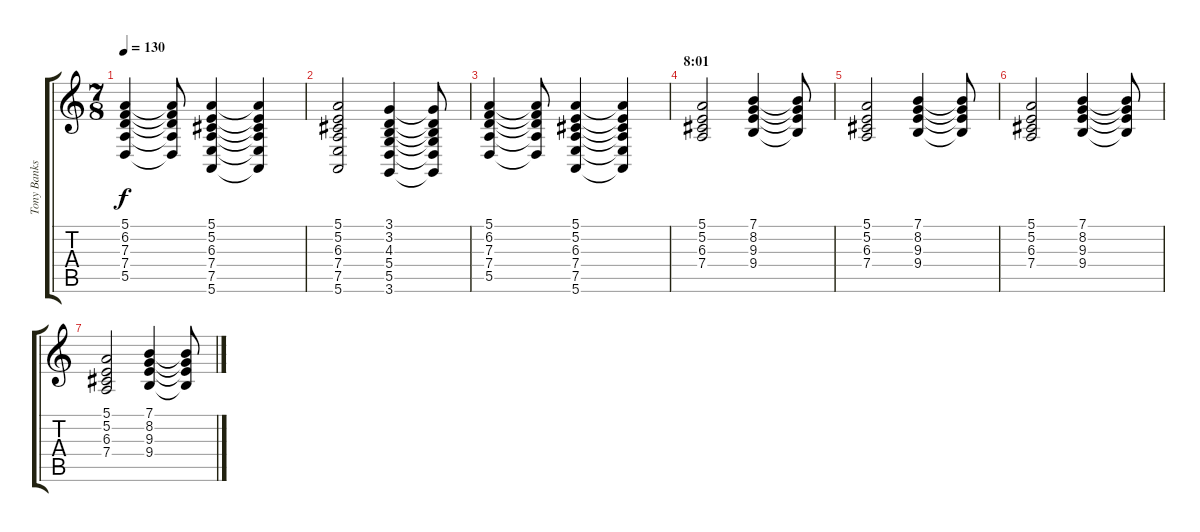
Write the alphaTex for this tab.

\track ("Tony Banks (organ)" "Tony Banks") {instrument drawbarorgan}
\staff {score tabs}
\tuning (E4 B3 G3 D3 A2 E2) {hide}
\ts (7 8)
\tempo 130
\clef g2
\ks c
(5.1 6.2 7.3 7.4 5.5).4{dy f} (5.1{t} 6.2{t} 7.3{t} 7.4{t} 5.5{t}).8 (5.1 5.2 6.3 7.4 7.5 5.6).4 (5.1{t} 5.2{t} 6.3{t} 7.4{t} 7.5{t} 5.6{t}).4 |
(5.1 5.2 6.3 7.4 7.5 5.6).2 (3.1 3.2 4.3 5.4 5.5 3.6).4 (3.1{t} 3.2{t} 4.3{t} 5.4{t} 5.5{t} 3.6{t}).8 |
(5.1 6.2 7.3 7.4 5.5).4 (5.1{t} 6.2{t} 7.3{t} 7.4{t} 5.5{t}).8 (5.1 5.2 6.3 7.4 7.5 5.6).4 (5.1{t} 5.2{t} 6.3{t} 7.4{t} 7.5{t} 5.6{t}).4 |
\section ("" "8:01")
(5.1 5.2 6.3 7.4).2 (7.1 8.2 9.3 9.4).4 (7.1{t} 8.2{t} 9.3{t} 9.4{t}).8 |
(5.1 5.2 6.3 7.4).2 (7.1 8.2 9.3 9.4).4 (7.1{t} 8.2{t} 9.3{t} 9.4{t}).8 |
(5.1 5.2 6.3 7.4).2{volume 4} (7.1 8.2 9.3 9.4).4 (7.1{t} 8.2{t} 9.3{t} 9.4{t}).8 |
(5.1 5.2 6.3 7.4).2 (7.1 8.2 9.3 9.4).4 (7.1{t} 8.2{t} 9.3{t} 9.4{t}).8
